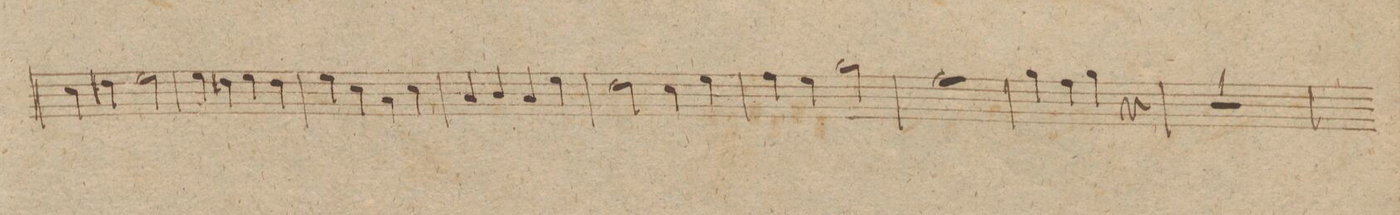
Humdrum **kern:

**kern	**dynam
*I"Flauto 2do	*
*clefG2	*
*k[f#c#g#]	*
*met(c|)	*
*M2/2	*
4cc#\	.
4dd#X\	.
2ee\	.
=269	=269
4ee\	.
4dd#X\	.
4ee\	.
4dd#\	.
=270	=270
4ee\	.
4cc#\	.
4a\	.
4cc#\	.
=271	=271
4a/	.
4b/	.
4a/	.
4ee\	.
=272	=272
2dd\	.
4cc#\	.
4ee\	.
=273	=273
4ff#\	.
4ee\	.
2gg#\	.
=274	=274
1ff#	.
=275	=275
4gg#\	.
4ff#\	.
4gg#\	.
4r	.
=276	=276
1r	.
=277	=277
*-	*-
